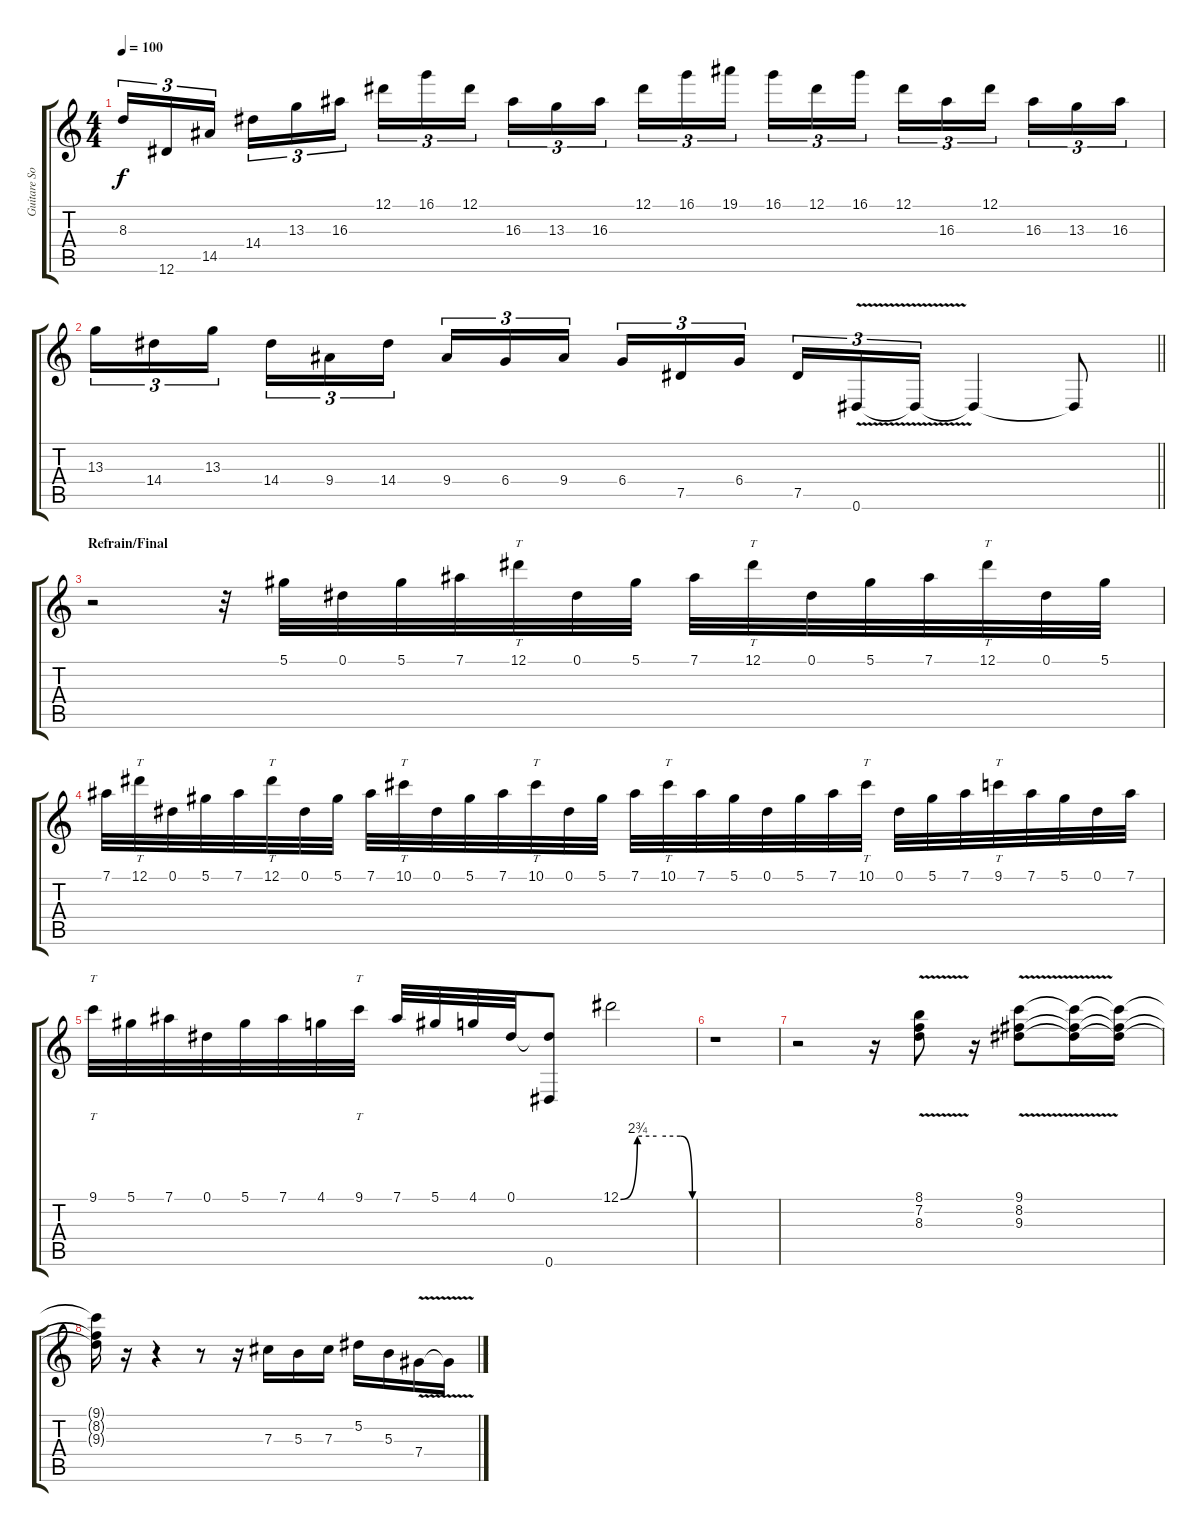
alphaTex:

\track ("Guitare Solo" "Guitare So") {instrument overdrivenguitar}
\staff {score tabs}
\tuning (Eb4 Bb3 Gb3 Db3 Ab2 Eb2) {hide}
\ts (4 4)
\tempo 100
\clef g2
\ks c
8.3.16{tu (3 2) dy f} 12.6.16{tu (3 2)} 14.5.16{tu (3 2) beam splitsecondary} 14.4.16{tu (3 2)} 13.3.16{tu (3 2)} 16.3.16{tu (3 2)} 12.1.16{tu (3 2)} 16.1.16{tu (3 2)} 12.1.16{tu (3 2) beam splitsecondary} 16.3.16{tu (3 2)} 13.3.16{tu (3 2)} 16.3.16{tu (3 2)} 12.1.16{tu (3 2)} 16.1.16{tu (3 2)} 19.1.16{tu (3 2) beam splitsecondary} 16.1.16{tu (3 2)} 12.1.16{tu (3 2)} 16.1.16{tu (3 2)} 12.1.16{tu (3 2)} 16.3.16{tu (3 2)} 12.1.16{tu (3 2) beam splitsecondary} 16.3.16{tu (3 2)} 13.3.16{tu (3 2)} 16.3.16{tu (3 2)} |
\barLineRight lightlight
13.3.16{tu (3 2)} 14.4.16{tu (3 2)} 13.3.16{tu (3 2) beam splitsecondary} 14.4.16{tu (3 2)} 9.4.16{tu (3 2)} 14.4.16{tu (3 2)} 9.4.16{tu (3 2)} 6.4.16{tu (3 2)} 9.4.16{tu (3 2) beam splitsecondary} 6.4.16{tu (3 2)} 7.5.16{tu (3 2)} 6.4.16{tu (3 2)} 7.5.16{tu (3 2)} 0.6{v}.16{tu (3 2)} 0.6{t}.16{tu (3 2)} 0.6{t}.4 0.6{t}.8 |
\section ("" "Refrain/Final")
r.2 r.32 5.1.32 0.1.32 5.1.32 7.1.32 12.1.32{tt} 0.1.32 5.1.32 7.1.32 12.1.32{tt} 0.1.32 5.1.32 7.1.32 12.1.32{tt} 0.1.32 5.1.32 |
7.1.32 12.1.32{tt} 0.1.32 5.1.32 7.1.32 12.1.32{tt} 0.1.32 5.1.32 7.1.32 10.1.32{tt} 0.1.32 5.1.32 7.1.32 10.1.32{tt} 0.1.32 5.1.32 7.1.32 10.1.32{tt} 7.1.32 5.1.32 0.1.32 5.1.32 7.1.32 10.1.32{tt} 0.1.32 5.1.32 7.1.32 9.1.32{tt} 7.1.32 5.1.32 0.1.32 7.1.32 |
9.1.32{tt} 5.1.32 7.1.32 0.1.32 5.1.32 7.1.32 4.1.32 9.1.32{tt} 7.1.32 5.1.32 4.1.32 0.1.32 (0.1{t} 0.6).8 12.1{be (custom 0 0 14 11 30 11 50 11 60 0)}.2 |
r.1 |
r.2 r.16 (8.1{v} 7.2{v} 8.3{v}).8 r.16 (9.1{v} 8.2{v} 9.3{v}).8 (9.1{t} 8.2{t} 9.3{t}).16 (9.1{t} 8.2{t} 9.3{t}).16 |
(9.1{t} 8.2{t} 9.3{t}).16 r.16 r.4 r.8 r.16 7.3.16 5.3.16 7.3.16 5.2.16 5.3.16 7.4{v}.16 7.4{t}.16
